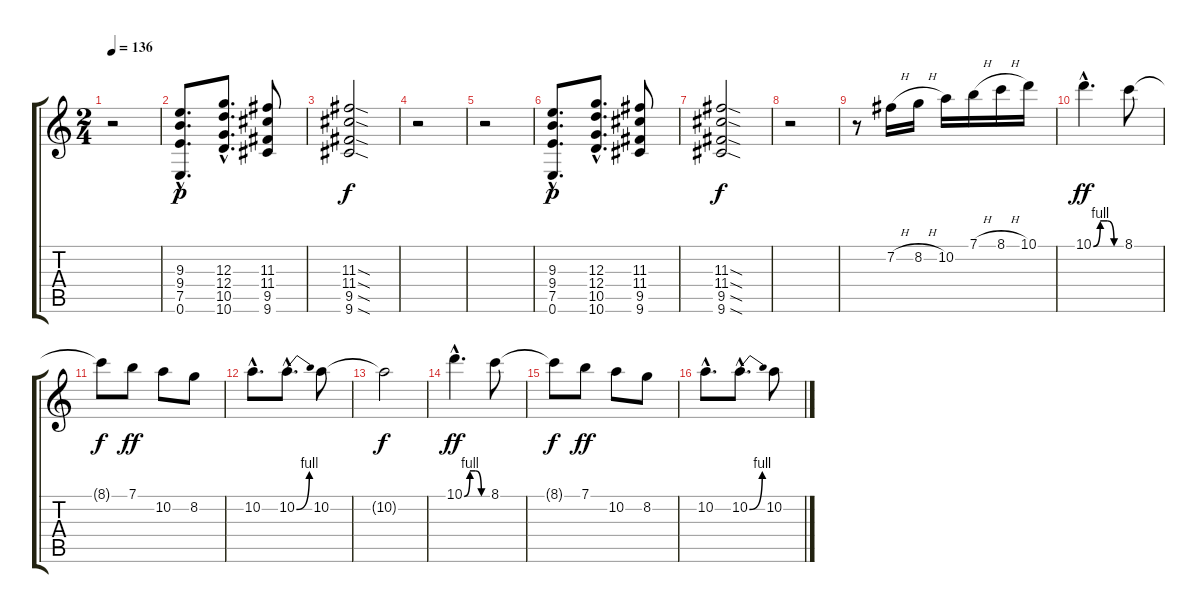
\track "" {instrument distortionguitar}
\staff {score tabs}
\tuning (E4 B3 G3 D3 A2 E2) {hide}
\ts (2 4)
\tempo 136
\clef g2
\ks c
r.2{dy f} |
(9.3{hac} 9.4{hac} 7.5{hac} 0.6{hac}).8{d dy p} (12.3{hac} 12.4{hac} 10.5{hac} 10.6{hac}).8{d} (11.3 11.4 9.5 9.6).8 |
(11.3{sod} 11.4{sod} 9.5{sod} 9.6{sod}).2{dy f} |
r.2 |
r.2 |
(9.3{hac} 9.4{hac} 7.5{hac} 0.6{hac}).8{d dy p} (12.3{hac} 12.4{hac} 10.5{hac} 10.6{hac}).8{d} (11.3 11.4 9.5 9.6).8 |
(11.3{sod} 11.4{sod} 9.5{sod} 9.6{sod}).2{dy f} |
r.2 |
r.8 7.2{h}.16 8.2{h}.16 10.2.16 7.1{h}.16 8.1{h}.16 10.1.16 |
10.1{be (custom 0 0 15 4 30 4 45 0 60 0) hac}.4{d dy ff} 8.1.8 |
8.1{t}.8{dy f} 7.1.8{dy ff} 10.2.8 8.2.8 |
10.2{hac}.8{d} 10.2{be (bend 0 0 60 4) hac}.8{d} 10.2.8 |
10.2{t}.2{dy f} |
10.1{be (custom 0 0 15 4 30 4 45 0 60 0) hac}.4{d dy ff} 8.1.8 |
8.1{t}.8{dy f} 7.1.8{dy ff} 10.2.8 8.2.8 |
10.2{hac}.8{d} 10.2{be (bend 0 0 60 4) hac}.8{d} 10.2.8
